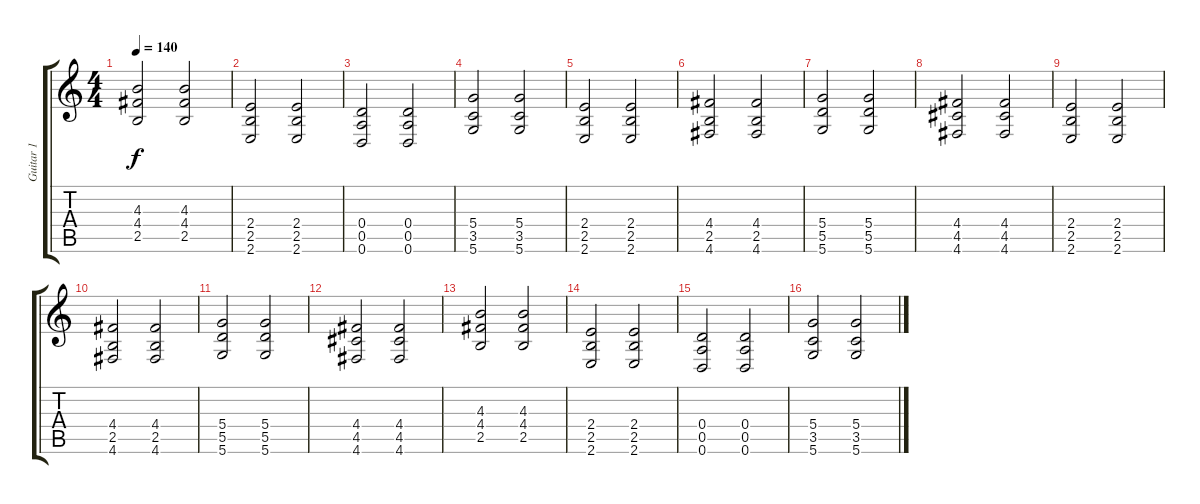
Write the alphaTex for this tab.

\track ("Guitar 1" "Guitar 1") {instrument distortionguitar}
\staff {score tabs}
\tuning (E4 B3 G3 D3 A2 D2) {hide}
\ts (4 4)
\tempo 140
\clef g2
\ks c
(4.3 4.4 2.5).2{dy f} (4.3 4.4 2.5).2 |
(2.4 2.5 2.6).2 (2.4 2.5 2.6).2 |
(0.4 0.5 0.6).2 (0.4 0.5 0.6).2 |
(5.4 3.5 5.6).2 (5.4 3.5 5.6).2 |
(2.4 2.5 2.6).2 (2.4 2.5 2.6).2 |
(4.4 2.5 4.6).2 (4.4 2.5 4.6).2 |
(5.4 5.5 5.6).2 (5.4 5.5 5.6).2 |
(4.4 4.5 4.6).2 (4.4 4.5 4.6).2 |
(2.4 2.5 2.6).2 (2.4 2.5 2.6).2 |
(4.4 2.5 4.6).2 (4.4 2.5 4.6).2 |
(5.4 5.5 5.6).2 (5.4 5.5 5.6).2 |
(4.4 4.5 4.6).2 (4.4 4.5 4.6).2 |
(4.3 4.4 2.5).2{volume 10} (4.3 4.4 2.5).2 |
(2.4 2.5 2.6).2 (2.4 2.5 2.6).2 |
(0.4 0.5 0.6).2 (0.4 0.5 0.6).2 |
(5.4 3.5 5.6).2 (5.4 3.5 5.6).2
